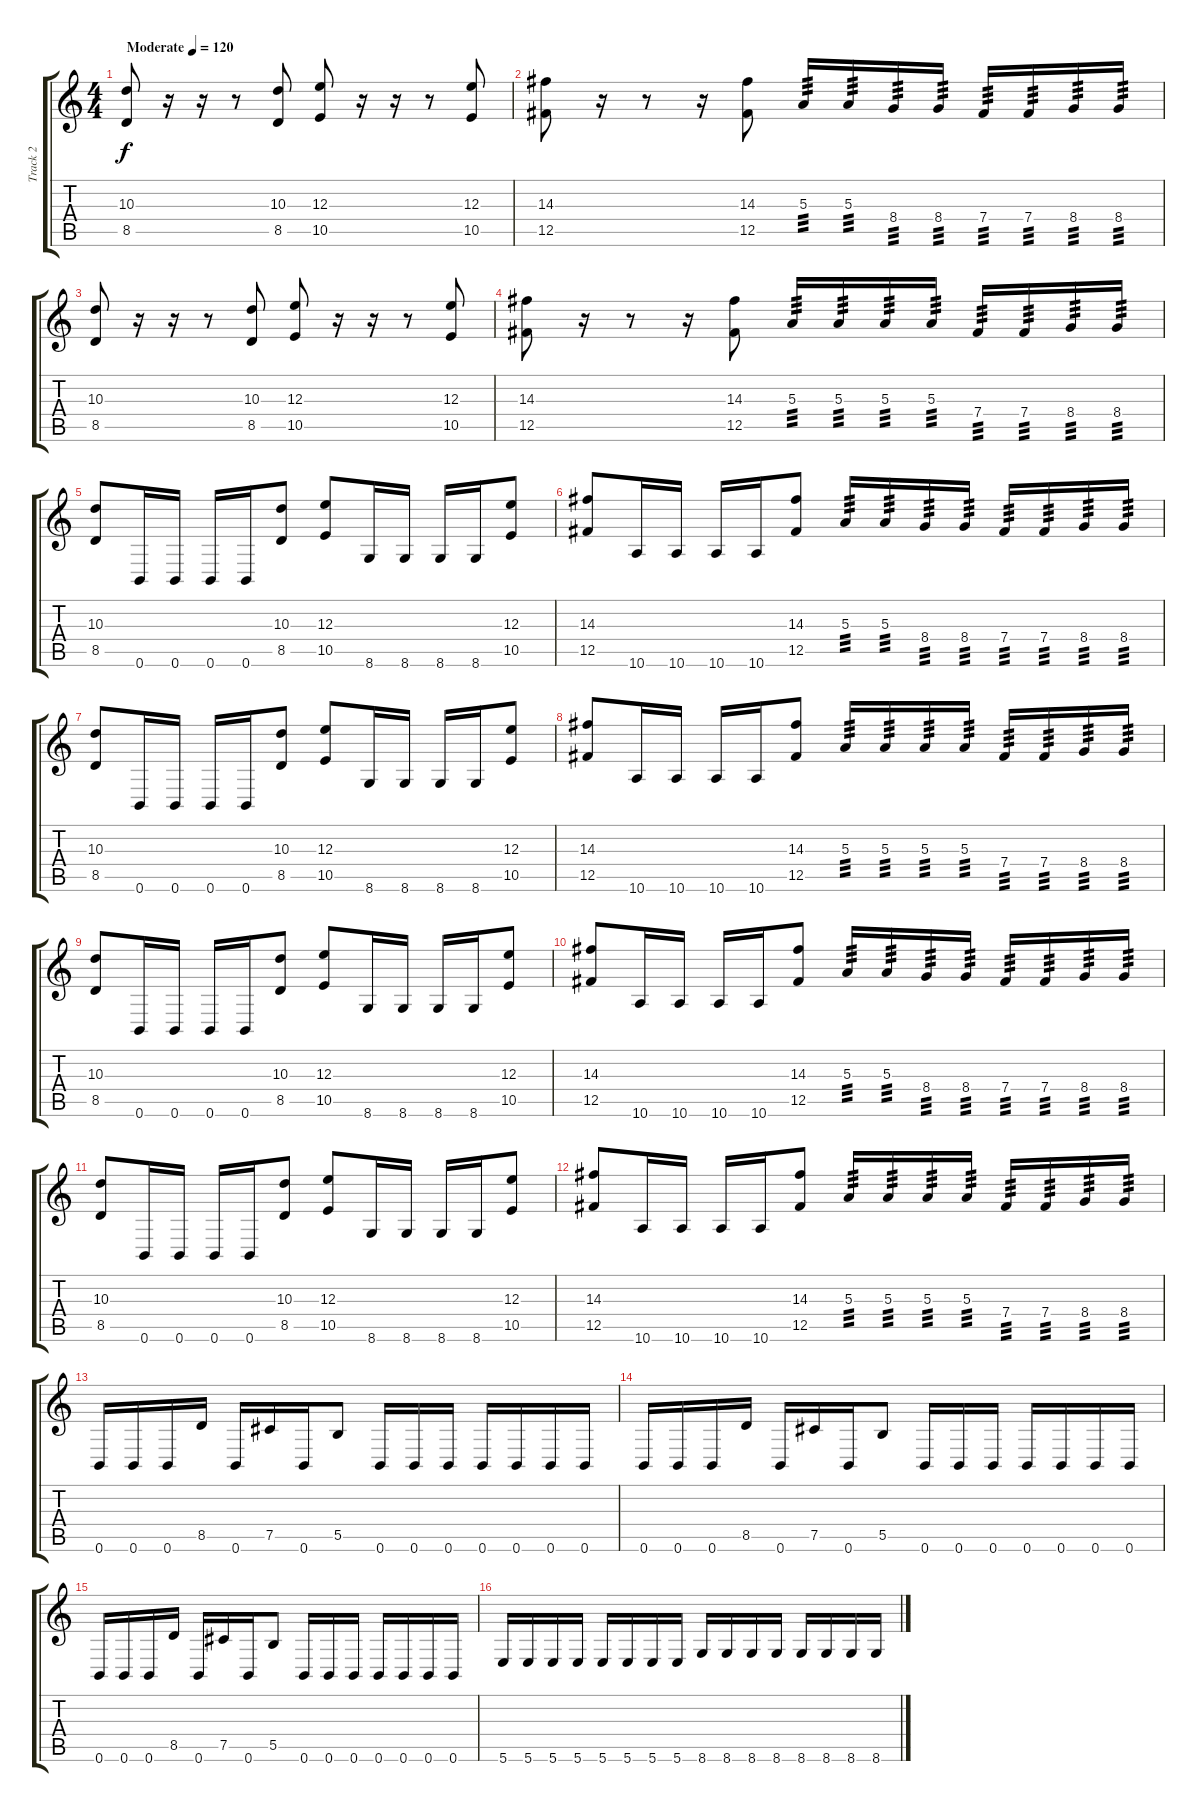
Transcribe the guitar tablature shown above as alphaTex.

\track ("Track 2" "Track 2") {instrument distortionguitar}
\staff {score tabs}
\tuning (Db4 Ab3 E3 B2 Gb2 B1) {hide}
\ts (4 4)
\tempo (120 "Moderate")
\clef g2
\ks c
(10.3 8.5).8{dy f instrument distortionguitar} r.16 r.16 r.8 (10.3 8.5).8 (12.3 10.5).8 r.16 r.16 r.8 (12.3 10.5).8 |
(14.3 12.5).8 r.16 r.8 r.16 (14.3 12.5).8 5.3.16{tp 3} 5.3.16{tp 3} 8.4.16{tp 3} 8.4.16{tp 3} 7.4.16{tp 3} 7.4.16{tp 3} 8.4.16{tp 3} 8.4.16{tp 3} |
(10.3 8.5).8 r.16 r.16 r.8 (10.3 8.5).8 (12.3 10.5).8 r.16 r.16 r.8 (12.3 10.5).8 |
(14.3 12.5).8 r.16 r.8 r.16 (14.3 12.5).8 5.3.16{tp 3} 5.3.16{tp 3} 5.3.16{tp 3} 5.3.16{tp 3} 7.4.16{tp 3} 7.4.16{tp 3} 8.4.16{tp 3} 8.4.16{tp 3} |
(10.3 8.5).8 0.6.16 0.6.16 0.6.16 0.6.16 (10.3 8.5).8 (12.3 10.5).8 8.6.16 8.6.16 8.6.16 8.6.16 (12.3 10.5).8 |
(14.3 12.5).8 10.6.16 10.6.16 10.6.16 10.6.16 (14.3 12.5).8 5.3.16{tp 3} 5.3.16{tp 3} 8.4.16{tp 3} 8.4.16{tp 3} 7.4.16{tp 3} 7.4.16{tp 3} 8.4.16{tp 3} 8.4.16{tp 3} |
(10.3 8.5).8 0.6.16 0.6.16 0.6.16 0.6.16 (10.3 8.5).8 (12.3 10.5).8 8.6.16 8.6.16 8.6.16 8.6.16 (12.3 10.5).8 |
(14.3 12.5).8 10.6.16 10.6.16 10.6.16 10.6.16 (14.3 12.5).8 5.3.16{tp 3} 5.3.16{tp 3} 5.3.16{tp 3} 5.3.16{tp 3} 7.4.16{tp 3} 7.4.16{tp 3} 8.4.16{tp 3} 8.4.16{tp 3} |
(10.3 8.5).8 0.6.16 0.6.16 0.6.16 0.6.16 (10.3 8.5).8 (12.3 10.5).8 8.6.16 8.6.16 8.6.16 8.6.16 (12.3 10.5).8 |
(14.3 12.5).8 10.6.16 10.6.16 10.6.16 10.6.16 (14.3 12.5).8 5.3.16{tp 3} 5.3.16{tp 3} 8.4.16{tp 3} 8.4.16{tp 3} 7.4.16{tp 3} 7.4.16{tp 3} 8.4.16{tp 3} 8.4.16{tp 3} |
(10.3 8.5).8 0.6.16 0.6.16 0.6.16 0.6.16 (10.3 8.5).8 (12.3 10.5).8 8.6.16 8.6.16 8.6.16 8.6.16 (12.3 10.5).8 |
(14.3 12.5).8 10.6.16 10.6.16 10.6.16 10.6.16 (14.3 12.5).8 5.3.16{tp 3} 5.3.16{tp 3} 5.3.16{tp 3} 5.3.16{tp 3} 7.4.16{tp 3} 7.4.16{tp 3} 8.4.16{tp 3} 8.4.16{tp 3} |
0.6.16 0.6.16 0.6.16 8.5.16 0.6.16 7.5.16 0.6.16 5.5.8 0.6.16 0.6.16 0.6.16 0.6.16 0.6.16 0.6.16 0.6.16 |
0.6.16 0.6.16 0.6.16 8.5.16 0.6.16 7.5.16 0.6.16 5.5.8 0.6.16 0.6.16 0.6.16 0.6.16 0.6.16 0.6.16 0.6.16 |
0.6.16 0.6.16 0.6.16 8.5.16 0.6.16 7.5.16 0.6.16 5.5.8 0.6.16 0.6.16 0.6.16 0.6.16 0.6.16 0.6.16 0.6.16 |
5.6.16 5.6.16 5.6.16 5.6.16 5.6.16 5.6.16 5.6.16 5.6.16 8.6.16 8.6.16 8.6.16 8.6.16 8.6.16 8.6.16 8.6.16 8.6.16
